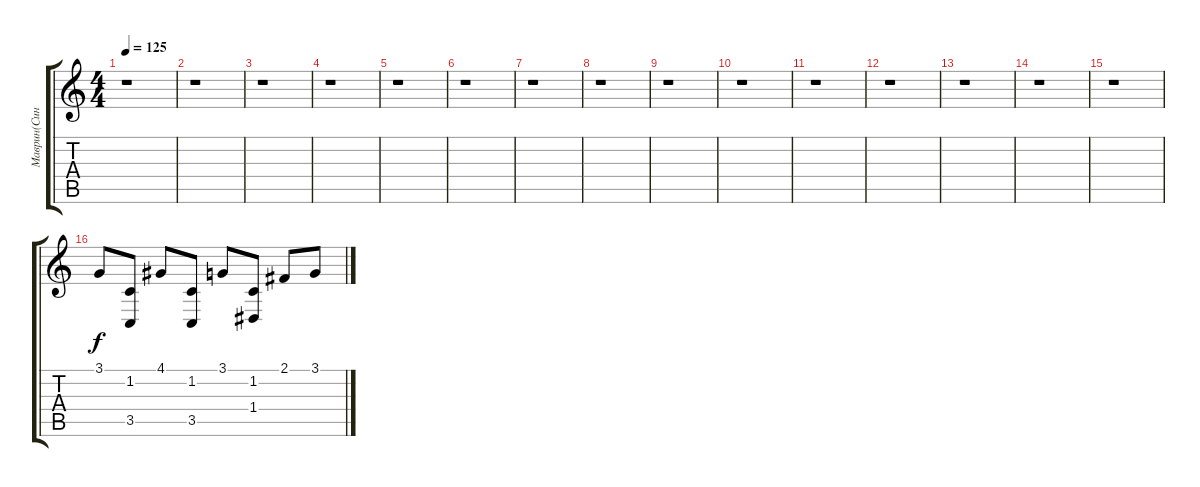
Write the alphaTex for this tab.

\track ("Маврин(Синтезатор-3)" "Маврин(Син") {instrument harpsichord}
\staff {score tabs}
\tuning (E4 B3 G3 D3 A2 E2) {hide}
\ts (4 4)
\tempo 125
\clef g2
\ks c
r.1{dy f} |
r.1 |
r.1 |
r.1 |
r.1 |
r.1 |
r.1 |
r.1 |
r.1 |
r.1 |
r.1 |
r.1 |
r.1 |
r.1 |
r.1 |
3.1.8 (1.2 3.5).8 4.1.8 (1.2 3.5).8 3.1.8 (1.2 1.4).8 2.1.8 3.1.8
